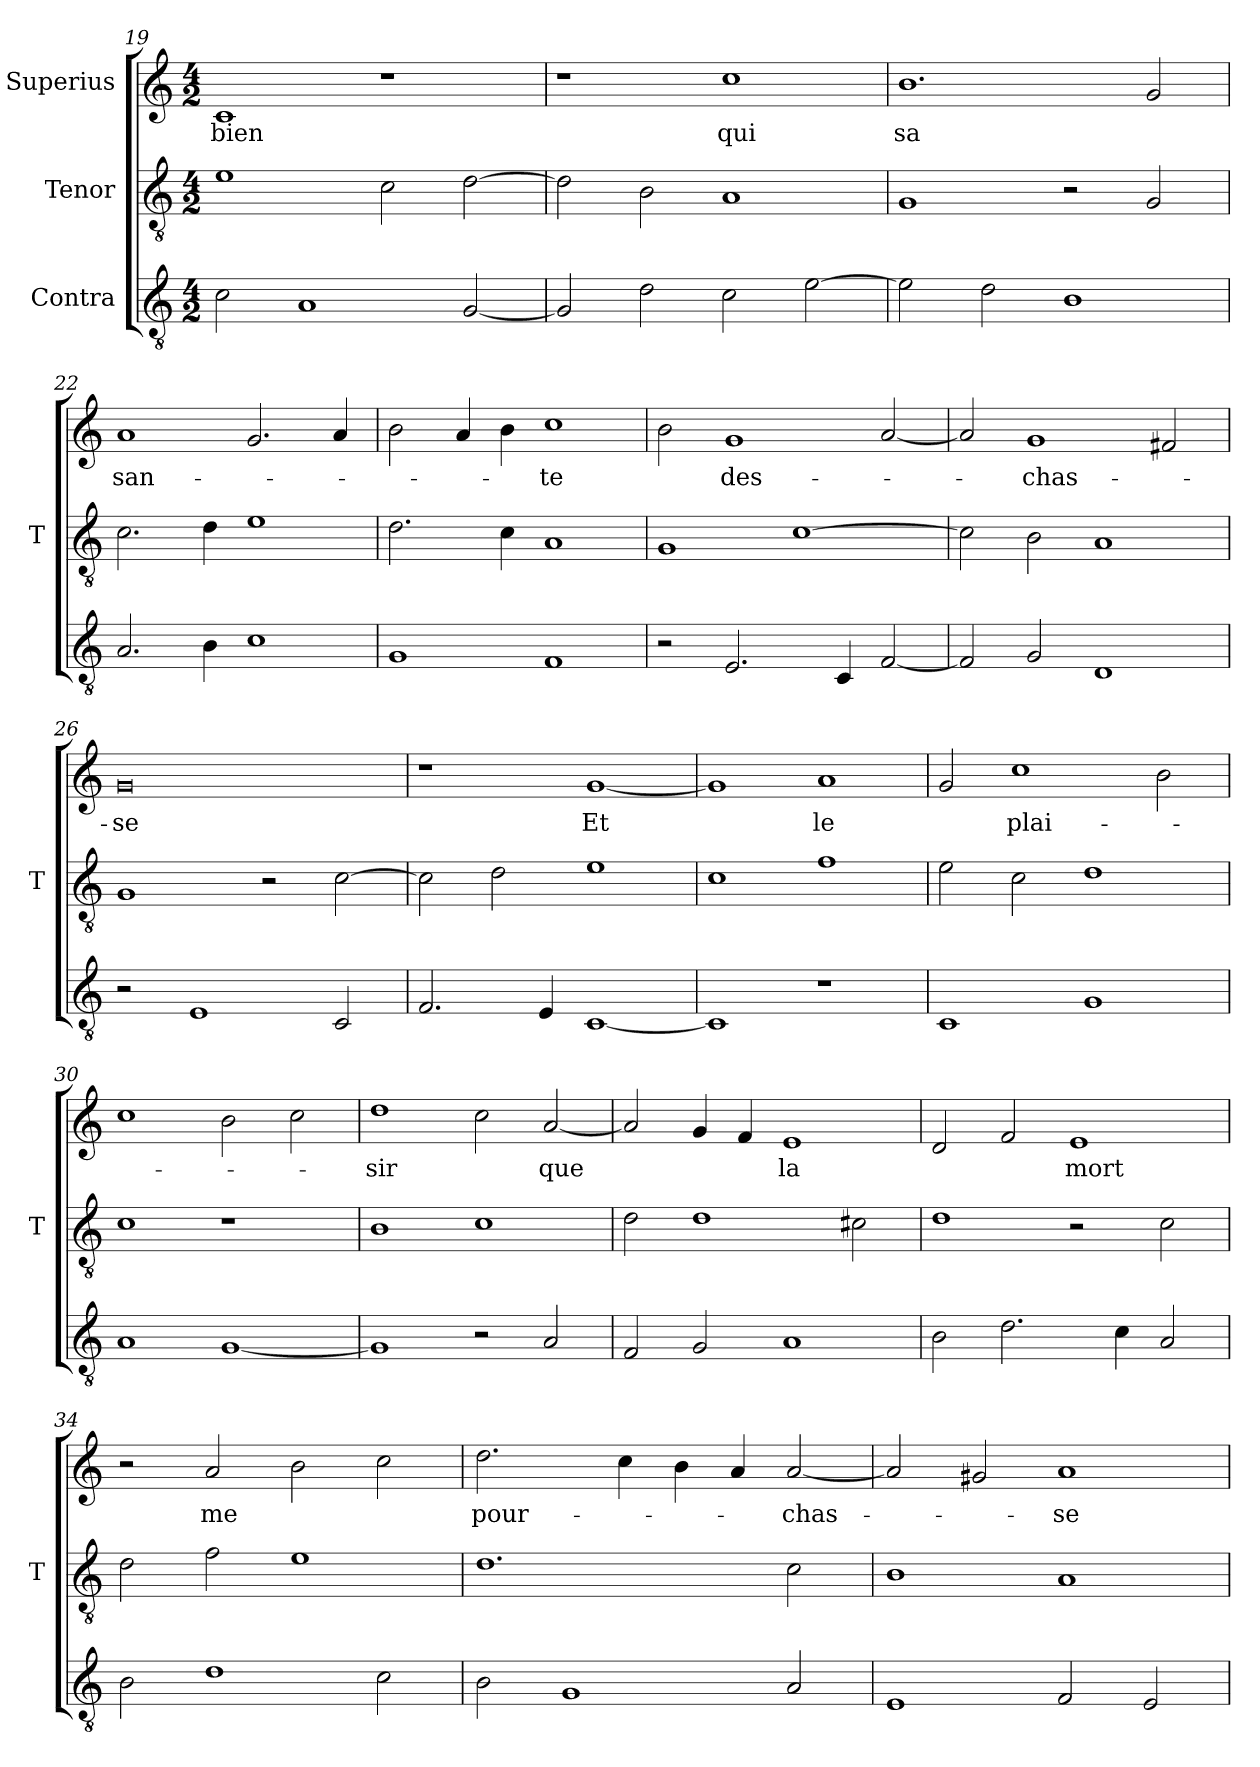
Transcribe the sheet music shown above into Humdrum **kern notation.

**kern	**kern	**kern	**text
*part3	*part2	*part1	*part1
*staff3	*staff2	*staff1	*staff1
*I"Contra	*I"Tenor	*I"Superius	*
*	*I'T	*	*
*clefGv2	*clefGv2	*clefG2	*
*M4/2	*M4/2	*M4/2	*
=19	=19	=19	=19
2c	1e	1c	-bien
1A	.	.	.
.	2c	1r	.
[2G	[2d	.	.
=20	=20	=20	=20
2G]	2d]	1r	.
2d	2B	.	.
2c	1A	1cc	-qui
[2e	.	.	.
=21	=21	=21	=21
2e]	1G	1.b	-sa
2d	.	.	.
1B	2r	.	.
.	2G	2g	.
=22	=22	=22	=22
2.A	2.c	1a	san-
4B	4d	.	.
1c	1e	2.g	.
.	.	4a	.
=23	=23	=23	=23
1G	2.d	2b	.
.	.	4a	.
.	4c	4b	.
1F	1A	1cc	-te
=24	=24	=24	=24
2r	1G	2b	.
2.E	.	1g	des-
.	[1c	.	.
4C	.	.	.
[2F	.	[2a	.
=25	=25	=25	=25
2F]	2c]	2a]	.
2G	2B	1g	-chas-
1D	1A	.	.
.	.	2f#X	.
=26	=26	=26	=26
2r	1G	0g	-se
1E	.	.	.
.	2r	.	.
2C	[2c	.	.
=27	=27	=27	=27
2.F	2c]	1r	.
.	2d	.	.
4E	.	.	.
[1C	1e	[1g	-Et
=28	=28	=28	=28
1C]	1c	1g]	.
1r	1f	1a	-le
=29	=29	=29	=29
1C	2e	2g	.
.	2c	1cc	plai-
1G	1d	.	.
.	.	2b	.
=30	=30	=30	=30
1A	1c	1cc	.
[1G	1r	2b	.
.	.	2cc	.
=31	=31	=31	=31
1G]	1B	1dd	-sir
2r	1c	2cc	.
2A	.	[2a	-que
=32	=32	=32	=32
2F	2d	2a]	.
2G	1d	4g	.
.	.	4f	.
1A	.	1e	-la
.	2c#X	.	.
=33	=33	=33	=33
2B	1d	2d	.
2.d	.	2f	.
.	2r	1e	-mort
4c	.	.	.
2A	2c	.	.
=34	=34	=34	=34
2B	2d	2r	.
1d	2f	2a	-me
.	1e	2b	.
2c	.	2cc	.
=35	=35	=35	=35
2B	1.d	2.dd	pour-
1G	.	.	.
.	.	4cc	.
.	.	4b	.
.	.	4a	.
2A	2c	[2a	-chas-
=36	=36	=36	=36
1E	1B	2a]	.
.	.	2g#X	.
2F	1A	1a	-se
2E	.	.	.
=	=	=	=
*-	*-	*-	*-
